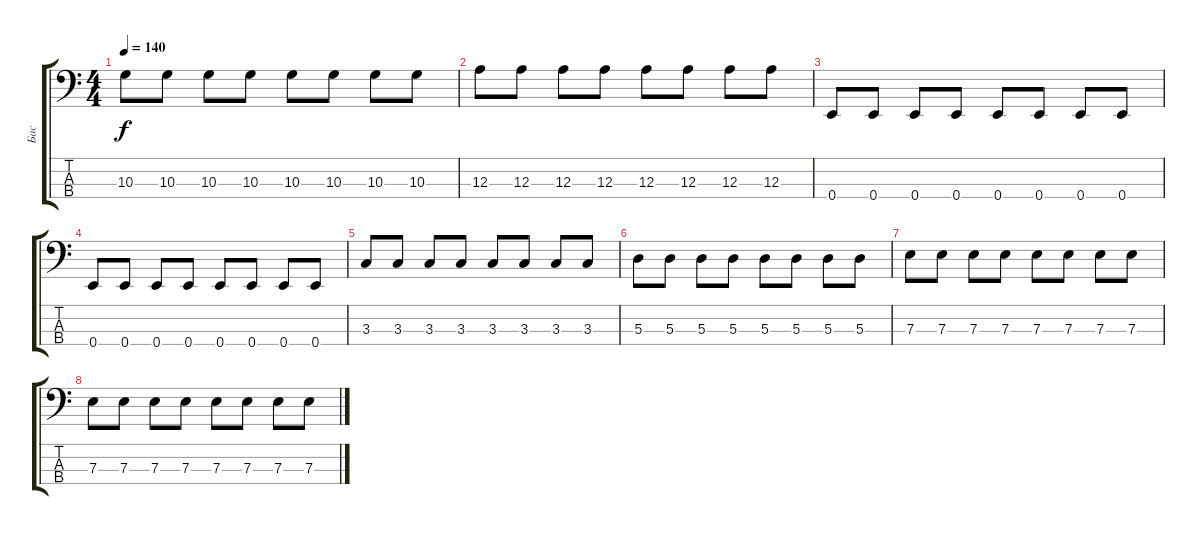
\track ("Бас" "Бас") {instrument electricbassfinger}
\staff {score tabs}
\tuning (G2 D2 A1 E1) {hide}
\ts (4 4)
\tempo 140
\clef f4
\ks c
10.3.8{dy f} 10.3.8 10.3.8 10.3.8 10.3.8 10.3.8 10.3.8 10.3.8 |
12.3.8 12.3.8 12.3.8 12.3.8 12.3.8 12.3.8 12.3.8 12.3.8 |
0.4.8 0.4.8 0.4.8 0.4.8 0.4.8 0.4.8 0.4.8 0.4.8 |
0.4.8 0.4.8 0.4.8 0.4.8 0.4.8 0.4.8 0.4.8 0.4.8 |
3.3.8 3.3.8 3.3.8 3.3.8 3.3.8 3.3.8 3.3.8 3.3.8 |
5.3.8 5.3.8 5.3.8 5.3.8 5.3.8 5.3.8 5.3.8 5.3.8 |
7.3.8 7.3.8 7.3.8 7.3.8 7.3.8 7.3.8 7.3.8 7.3.8 |
7.3.8 7.3.8 7.3.8 7.3.8 7.3.8 7.3.8 7.3.8 7.3.8
